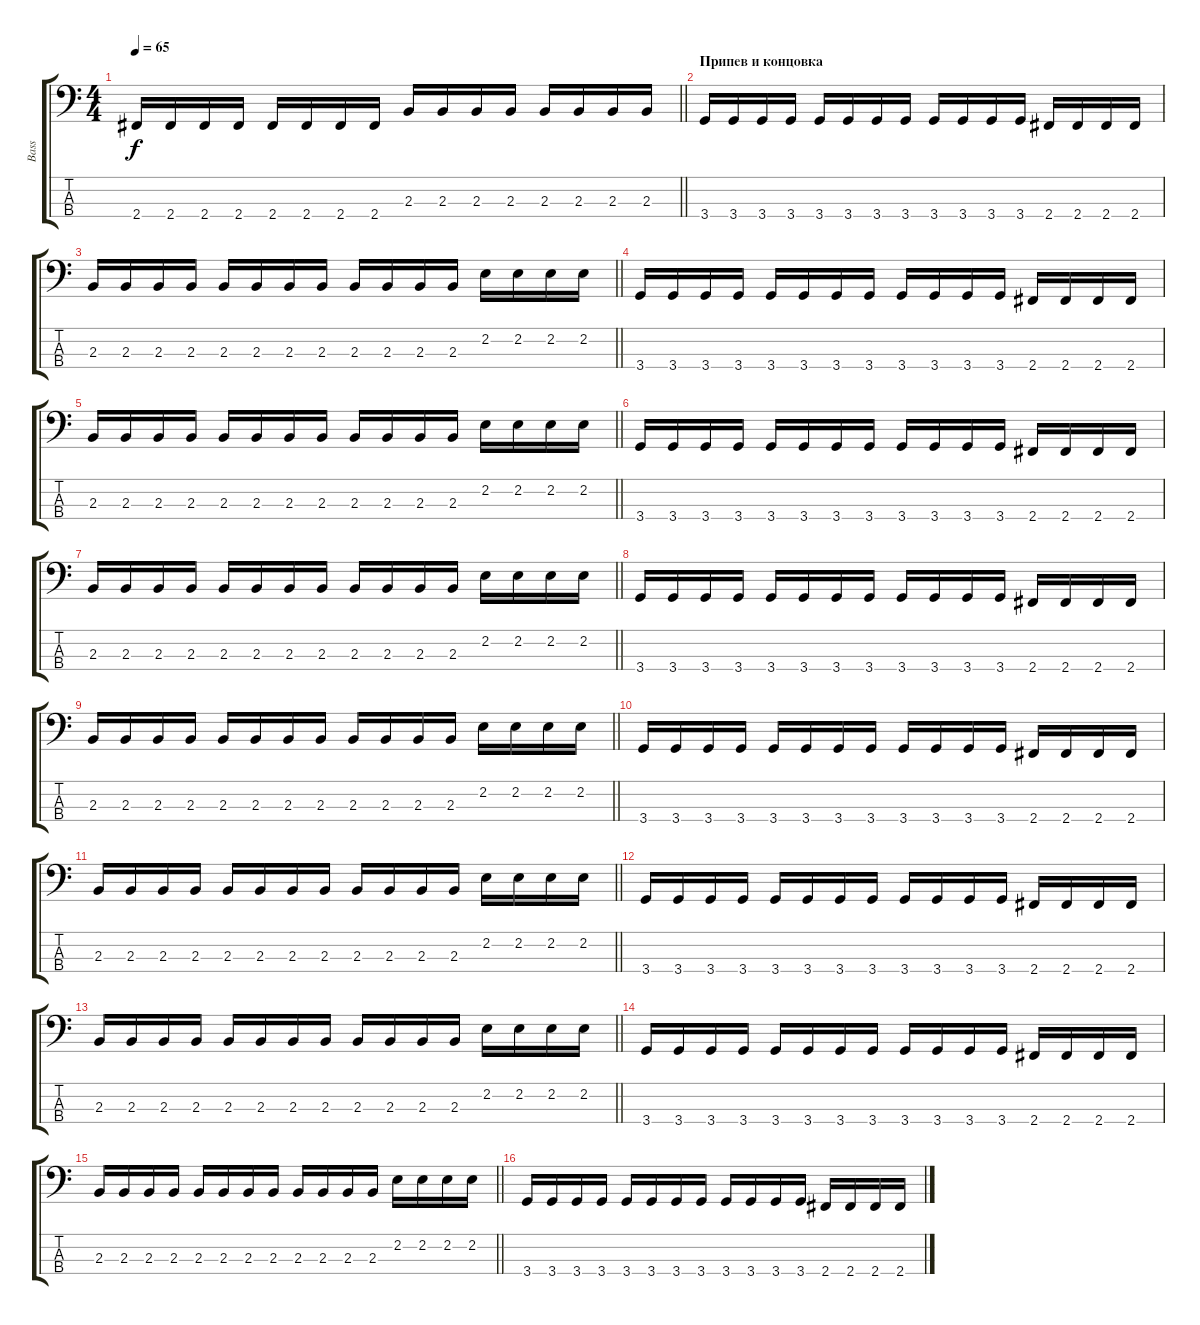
\track ("Bass" "Bass") {instrument electricbassfinger}
\staff {score tabs}
\tuning (G2 D2 A1 E1) {hide}
\ts (4 4)
\tempo 65
\clef f4
\barLineRight lightlight
\ks c
2.4.16{dy f} 2.4.16 2.4.16 2.4.16 2.4.16 2.4.16 2.4.16 2.4.16 2.3.16 2.3.16 2.3.16 2.3.16 2.3.16 2.3.16 2.3.16 2.3.16 |
\section ("" "Припев и концовка")
3.4.16 3.4.16 3.4.16 3.4.16 3.4.16 3.4.16 3.4.16 3.4.16 3.4.16 3.4.16 3.4.16 3.4.16 2.4.16 2.4.16 2.4.16 2.4.16 |
\barLineRight lightlight
2.3.16 2.3.16 2.3.16 2.3.16 2.3.16 2.3.16 2.3.16 2.3.16 2.3.16 2.3.16 2.3.16 2.3.16 2.2.16 2.2.16 2.2.16 2.2.16 |
3.4.16 3.4.16 3.4.16 3.4.16 3.4.16 3.4.16 3.4.16 3.4.16 3.4.16 3.4.16 3.4.16 3.4.16 2.4.16 2.4.16 2.4.16 2.4.16 |
\barLineRight lightlight
2.3.16 2.3.16 2.3.16 2.3.16 2.3.16 2.3.16 2.3.16 2.3.16 2.3.16 2.3.16 2.3.16 2.3.16 2.2.16 2.2.16 2.2.16 2.2.16 |
3.4.16 3.4.16 3.4.16 3.4.16 3.4.16 3.4.16 3.4.16 3.4.16 3.4.16 3.4.16 3.4.16 3.4.16 2.4.16 2.4.16 2.4.16 2.4.16 |
\barLineRight lightlight
2.3.16 2.3.16 2.3.16 2.3.16 2.3.16 2.3.16 2.3.16 2.3.16 2.3.16 2.3.16 2.3.16 2.3.16 2.2.16 2.2.16 2.2.16 2.2.16 |
3.4.16 3.4.16 3.4.16 3.4.16 3.4.16 3.4.16 3.4.16 3.4.16 3.4.16 3.4.16 3.4.16 3.4.16 2.4.16 2.4.16 2.4.16 2.4.16 |
\barLineRight lightlight
2.3.16 2.3.16 2.3.16 2.3.16 2.3.16 2.3.16 2.3.16 2.3.16 2.3.16 2.3.16 2.3.16 2.3.16 2.2.16 2.2.16 2.2.16 2.2.16 |
3.4.16 3.4.16 3.4.16 3.4.16 3.4.16 3.4.16 3.4.16 3.4.16 3.4.16 3.4.16 3.4.16 3.4.16 2.4.16 2.4.16 2.4.16 2.4.16 |
\barLineRight lightlight
2.3.16 2.3.16 2.3.16 2.3.16 2.3.16 2.3.16 2.3.16 2.3.16 2.3.16 2.3.16 2.3.16 2.3.16 2.2.16 2.2.16 2.2.16 2.2.16 |
3.4.16 3.4.16 3.4.16 3.4.16 3.4.16 3.4.16 3.4.16 3.4.16 3.4.16 3.4.16 3.4.16 3.4.16 2.4.16 2.4.16 2.4.16 2.4.16 |
\barLineRight lightlight
2.3.16 2.3.16 2.3.16 2.3.16 2.3.16 2.3.16 2.3.16 2.3.16 2.3.16 2.3.16 2.3.16 2.3.16 2.2.16 2.2.16 2.2.16 2.2.16 |
3.4.16 3.4.16 3.4.16 3.4.16 3.4.16 3.4.16 3.4.16 3.4.16 3.4.16 3.4.16 3.4.16 3.4.16 2.4.16 2.4.16 2.4.16 2.4.16 |
\barLineRight lightlight
2.3.16 2.3.16 2.3.16 2.3.16 2.3.16 2.3.16 2.3.16 2.3.16 2.3.16 2.3.16 2.3.16 2.3.16 2.2.16 2.2.16 2.2.16 2.2.16 |
3.4.16 3.4.16 3.4.16 3.4.16 3.4.16 3.4.16 3.4.16 3.4.16 3.4.16 3.4.16 3.4.16 3.4.16 2.4.16 2.4.16 2.4.16 2.4.16
